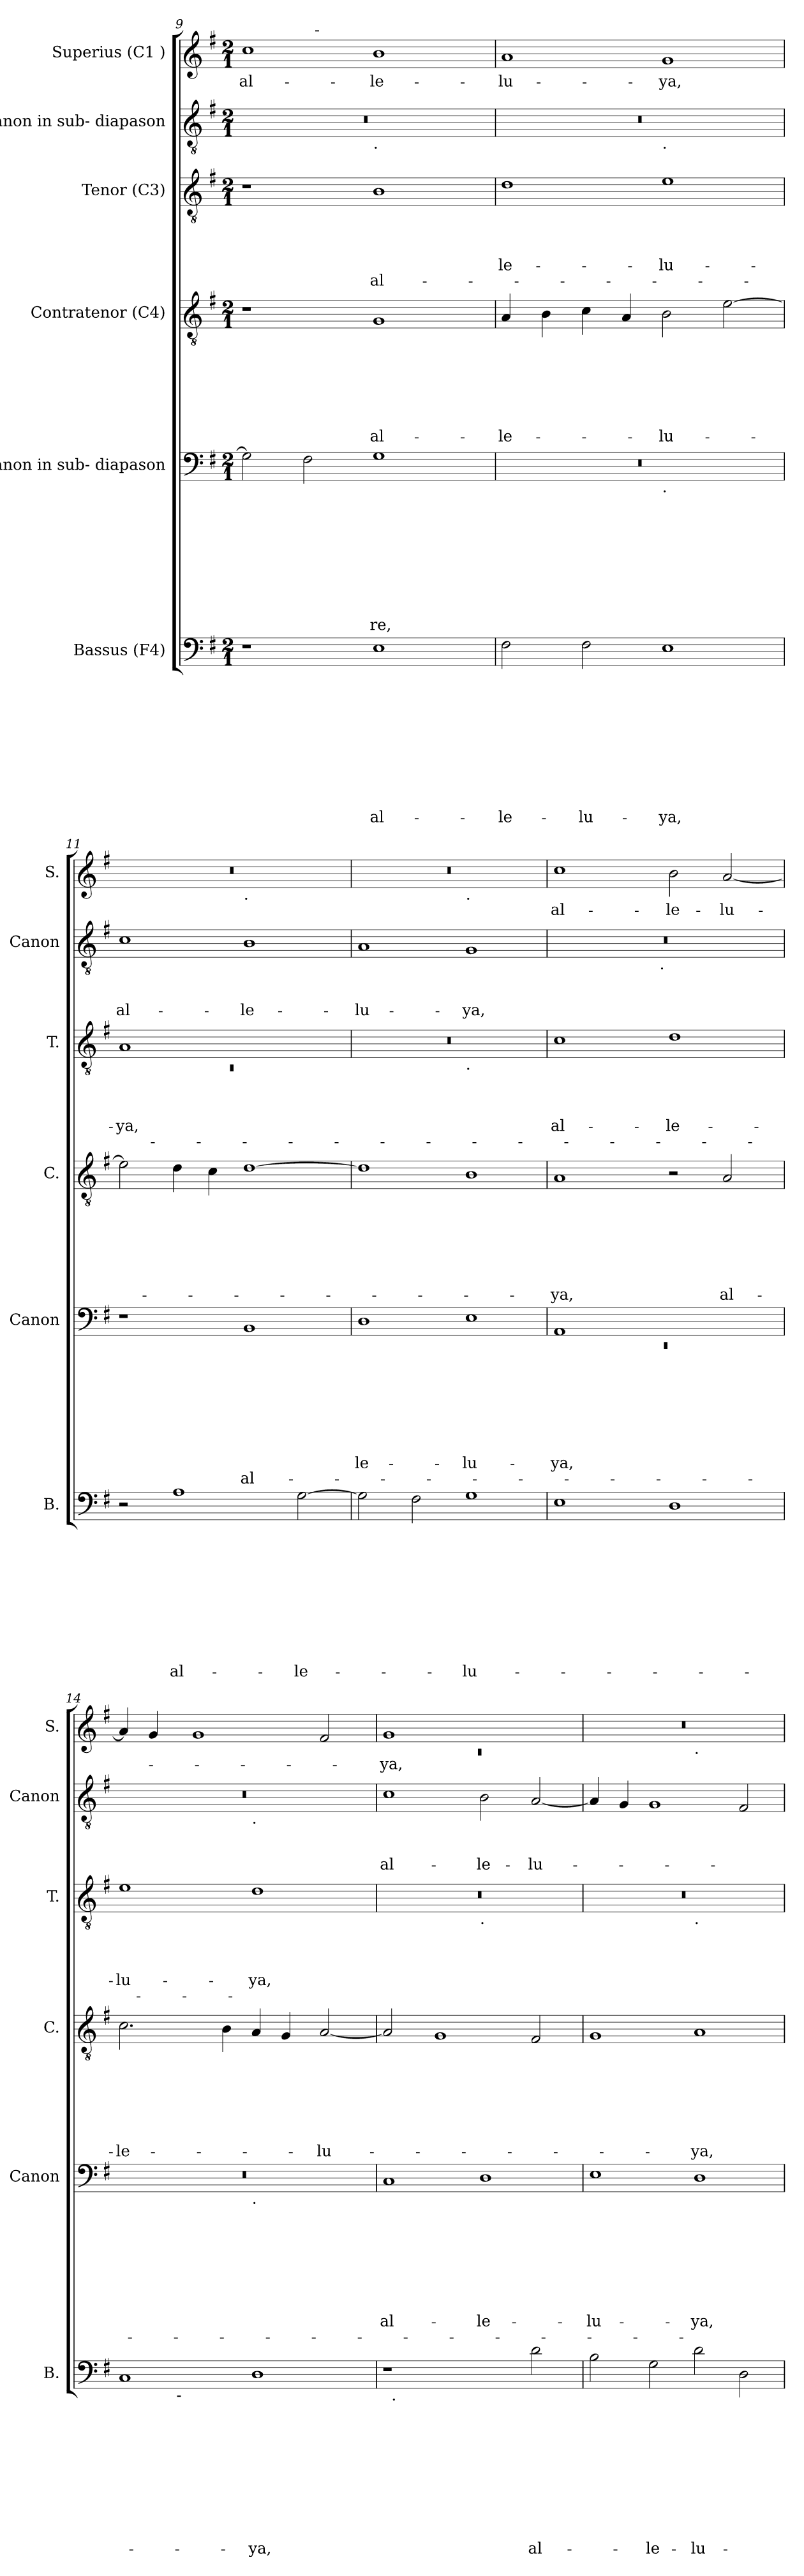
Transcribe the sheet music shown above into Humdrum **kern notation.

**kern	**text	**text	**text	**text	**text	**text	**text	**text	**text	**text	**kern	**text	**text	**text	**text	**text	**text	**text	**text	**text	**kern	**text	**text	**text	**text	**text	**text	**text	**kern	**text	**text	**text	**text	**text	**kern	**text	**text	**text	**kern	**text
*part6	*part6	*part6	*part6	*part6	*part6	*part6	*part6	*part6	*part6	*part6	*part5	*part5	*part5	*part5	*part5	*part5	*part5	*part5	*part5	*part5	*part4	*part4	*part4	*part4	*part4	*part4	*part4	*part4	*part3	*part3	*part3	*part3	*part3	*part3	*part2	*part2	*part2	*part2	*part1	*part1
*staff6	*staff6	*staff6	*staff6	*staff6	*staff6	*staff6	*staff6	*staff6	*staff6	*staff6	*staff5	*staff5	*staff5	*staff5	*staff5	*staff5	*staff5	*staff5	*staff5	*staff5	*staff4	*staff4	*staff4	*staff4	*staff4	*staff4	*staff4	*staff4	*staff3	*staff3	*staff3	*staff3	*staff3	*staff3	*staff2	*staff2	*staff2	*staff2	*staff1	*staff1
*I"Bassus (F4)	*	*	*	*	*	*	*	*	*	*	*I"Canon in sub- diapason	*	*	*	*	*	*	*	*	*	*I"Contratenor (C4)	*	*	*	*	*	*	*	*I"Tenor (C3)	*	*	*	*	*	*I"Canon in sub- diapason	*	*	*	*I"Superius (C1 )	*
*I'B.	*	*	*	*	*	*	*	*	*	*	*I'Canon	*	*	*	*	*	*	*	*	*	*I'C.	*	*	*	*	*	*	*	*I'T.	*	*	*	*	*	*I'Canon	*	*	*	*I'S.	*
!!LO:LB:g=z
*clefF4	*	*	*	*	*	*	*	*	*	*	*clefF4	*	*	*	*	*	*	*	*	*	*clefGv2	*	*	*	*	*	*	*	*clefGv2	*	*	*	*	*	*clefGv2	*	*	*	*clefG2	*
*k[f#]	*	*	*	*	*	*	*	*	*	*	*k[f#]	*	*	*	*	*	*	*	*	*	*k[f#]	*	*	*	*	*	*	*	*k[f#]	*	*	*	*	*	*k[f#]	*	*	*	*k[f#]	*
*G:	*	*	*	*	*	*	*	*	*	*	*G:	*	*	*	*	*	*	*	*	*	*G:	*	*	*	*	*	*	*	*G:	*	*	*	*	*	*G:	*	*	*	*G:	*
*M2/1	*	*	*	*	*	*	*	*	*	*	*M2/1	*	*	*	*	*	*	*	*	*	*M2/1	*	*	*	*	*	*	*	*M2/1	*	*	*	*	*	*M2/1	*	*	*	*M2/1	*
=9	=9	=9	=9	=9	=9	=9	=9	=9	=9	=9	=9	=9	=9	=9	=9	=9	=9	=9	=9	=9	=9	=9	=9	=9	=9	=9	=9	=9	=9	=9	=9	=9	=9	=9	=9	=9	=9	=9	=9	=9
!	!	!	!	!	!	!	!	!	!	!	!	!	!	!	!	!	!	!	!	!	!	!	!	!	!	!	!	!	!	!	!	!	!	!	!	!	!	!	!	!LO:LY:b
*	*	*	*	*	*	*	*	*	*	*	*	*	*	*	*	*	*	*	*	*	*	*	*	*	*	*	*	*	*	*	*	*	*	*	*^	*	*	*	*^	*
1r	.	.	.	.	.	.	.	.	.	.	2G\]	.	.	.	.	.	.	.	.	.	1r	.	.	.	.	.	.	.	1r	.	.	.	.	.	0r	1ryy	.	.	.	1cc	2ryy	al-
.	.	.	.	.	.	.	.	.	.	.	2F#\	.	.	.	.	.	.	.	.	.	.	.	.	.	.	.	.	.	.	.	.	.	.	.	.	.	.	.	.	.	32ryy	.
!	!	!	!	!	!	!	!	!	!	!	!	!	!	!	!	!	!	!	!	!	!	!	!	!	!	!	!	!	!	!	!	!	!	!	!	!	!	!	!	!	!LO:TX:a:t=-	!
.	.	.	.	.	.	.	.	.	.	.	.	.	.	.	.	.	.	.	.	.	.	.	.	.	.	.	.	.	.	.	.	.	.	.	.	.	.	.	.	.	1ryy	.
!	!	!	!	!	!	!	!	!	!	!	!	!	!	!	!	!	!	!	!	!	!	!	!	!	!	!	!	!	!	!	!	!	!	!	!	!LO:TX:b:t=.	!	!	!	!	!	!
!	!	!	!	!	!	!	!	!	!	!LO:LY:b	!	!	!	!	!	!	!	!	!	!LO:LY:b	!	!	!	!	!	!	!	!LO:LY:b	!	!	!	!	!	!LO:LY:b	!	!	!	!	!	!	!	!LO:LY:b
1E	.	.	.	.	.	.	.	.	.	al-	1G	.	.	.	.	.	.	.	.	re,	1G	.	.	.	.	.	.	al-	1B	.	.	.	.	al-	.	1ryy	.	.	.	1b	.	-le-
.	.	.	.	.	.	.	.	.	.	.	.	.	.	.	.	.	.	.	.	.	.	.	.	.	.	.	.	.	.	.	.	.	.	.	.	.	.	.	.	.	4...ryy	.
=10	=10	=10	=10	=10	=10	=10	=10	=10	=10	=10	=10	=10	=10	=10	=10	=10	=10	=10	=10	=10	=10	=10	=10	=10	=10	=10	=10	=10	=10	=10	=10	=10	=10	=10	=10	=10	=10	=10	=10	=10	=10	=10
!	!	!	!	!	!	!	!	!	!	!LO:LY:b	!	!	!	!	!	!	!	!	!	!	!	!	!	!	!	!	!	!LO:LY:b	!	!	!	!	!LO:LY:b	!	!	!	!	!	!	!	!	!LO:LY:b
*	*	*	*	*	*	*	*	*	*	*	*^	*	*	*	*	*	*	*	*	*	*	*	*	*	*	*	*	*	*	*	*	*	*	*	*	*	*	*	*	*v	*v	*
2F#\	.	.	.	.	.	.	.	.	.	-le-	0r	1ryy	.	.	.	.	.	.	.	.	.	4A/	.	.	.	.	.	.	-le-	1d	.	.	.	le-	.	0r	1ryy	.	.	.	1a	-lu-
.	.	.	.	.	.	.	.	.	.	.	.	.	.	.	.	.	.	.	.	.	.	4B\	.	.	.	.	.	.	.	.	.	.	.	.	.	.	.	.	.	.	.	.
!	!	!	!	!	!	!	!	!	!	!LO:LY:b	!	!	!	!	!	!	!	!	!	!	!	!	!	!	!	!	!	!	!	!	!	!	!	!	!	!	!	!	!	!	!	!
2F#\	.	.	.	.	.	.	.	.	.	-lu-	.	.	.	.	.	.	.	.	.	.	.	4c\	.	.	.	.	.	.	.	.	.	.	.	.	.	.	.	.	.	.	.	.
.	.	.	.	.	.	.	.	.	.	.	.	.	.	.	.	.	.	.	.	.	.	4A/	.	.	.	.	.	.	.	.	.	.	.	.	.	.	.	.	.	.	.	.
!	!	!	!	!	!	!	!	!	!	!	!	!	!	!	!	!	!	!	!	!	!	!	!	!	!	!	!	!	!	!	!	!	!	!	!	!	!LO:TX:b:t=.	!	!	!	!	!
!	!	!	!	!	!	!	!	!	!	!	!	!LO:TX:b:t=.	!	!	!	!	!	!	!	!	!	!	!	!	!	!	!	!	!	!	!	!	!	!	!	!	!	!	!	!	!	!
!	!	!	!	!	!	!	!	!	!	!LO:LY:b	!	!	!	!	!	!	!	!	!	!	!	!	!	!	!	!	!	!	!LO:LY:b	!	!	!	!	!LO:LY:b	!	!	!	!	!	!	!	!LO:LY:b
1E	.	.	.	.	.	.	.	.	.	-ya,	.	1ryy	.	.	.	.	.	.	.	.	.	2B\	.	.	.	.	.	.	-lu-	1e	.	.	.	-lu-	.	.	1ryy	.	.	.	1g	-ya,
.	.	.	.	.	.	.	.	.	.	.	.	.	.	.	.	.	.	.	.	.	.	[>2e\	.	.	.	.	.	.	.	.	.	.	.	.	.	.	.	.	.	.	.	.
=11	=11	=11	=11	=11	=11	=11	=11	=11	=11	=11	=11	=11	=11	=11	=11	=11	=11	=11	=11	=11	=11	=11	=11	=11	=11	=11	=11	=11	=11	=11	=11	=11	=11	=11	=11	=11	=11	=11	=11	=11	=11	=11
*	*	*	*	*	*	*	*	*	*	*	*	*	*	*	*	*	*	*	*	*	*	*	*	*	*	*	*	*	*	*^	*	*	*	*	*	*	*	*	*	*	*	*
!	!	!	!	!	!	!	!	!	!	!	!	!	!	!	!	!	!	!	!	!	!	!	!	!	!	!	!	!	!	!	!LO:N:vis=1	!	!	!	!LO:LY:b	!	!	!	!	!	!LO:LY:b	!	!
*	*	*	*	*	*	*	*	*	*	*	*v	*v	*	*	*	*	*	*	*	*	*	*	*	*	*	*	*	*	*	*	*	*	*	*	*	*	*v	*v	*	*	*	*^	*
2r	.	.	.	.	.	.	.	.	.	.	1r	.	.	.	.	.	.	.	.	.	2e\]	.	.	.	.	.	.	.	1A	0rC	.	.	.	-ya,	.	1c	.	.	-al-	0r	1ryy	.
!	!	!	!	!	!	!	!	!	!	!LO:LY:b	!	!	!	!	!	!	!	!	!	!	!	!	!	!	!	!	!	!	!	!	!	!	!	!	!	!	!	!	!	!	!	!
1A	.	.	.	.	.	.	.	.	.	al-	.	.	.	.	.	.	.	.	.	.	4d\	.	.	.	.	.	.	.	.	.	.	.	.	.	.	.	.	.	.	.	.	.
.	.	.	.	.	.	.	.	.	.	.	.	.	.	.	.	.	.	.	.	.	4c\	.	.	.	.	.	.	.	.	.	.	.	.	.	.	.	.	.	.	.	.	.
!	!	!	!	!	!	!	!	!	!	!	!	!	!	!	!	!	!	!	!	!	!	!	!	!	!	!	!	!	!	!	!	!	!	!	!	!	!	!	!	!	!LO:TX:b:t=.	!
!	!	!	!	!	!	!	!	!	!	!	!	!	!	!	!	!	!	!	!	!LO:LY:b	!	!	!	!	!	!	!	!	!	!	!	!	!	!	!	!	!	!	!LO:LY:b	!	!	!
.	.	.	.	.	.	.	.	.	.	.	1BB	.	.	.	.	.	.	.	.	al-	[>1d	.	.	.	.	.	.	.	1ryy	.	.	.	.	.	.	1B	.	.	-le-	.	1ryy	.
!	!	!	!	!	!	!	!	!	!	!LO:LY:b	!	!	!	!	!	!	!	!	!	!	!	!	!	!	!	!	!	!	!	!	!	!	!	!	!	!	!	!	!	!	!	!
[>2G\	.	.	.	.	.	.	.	.	.	-le-	.	.	.	.	.	.	.	.	.	.	.	.	.	.	.	.	.	.	.	.	.	.	.	.	.	.	.	.	.	.	.	.
=12	=12	=12	=12	=12	=12	=12	=12	=12	=12	=12	=12	=12	=12	=12	=12	=12	=12	=12	=12	=12	=12	=12	=12	=12	=12	=12	=12	=12	=12	=12	=12	=12	=12	=12	=12	=12	=12	=12	=12	=12	=12	=12
!	!	!	!	!	!	!	!	!	!	!	!	!	!	!	!	!	!	!	!LO:LY:b	!	!	!	!	!	!	!	!	!	!	!	!	!	!	!	!	!	!	!	!LO:LY:b	!	!	!
2G\]	.	.	.	.	.	.	.	.	.	.	1D	.	.	.	.	.	.	.	-le-	.	1d]	.	.	.	.	.	.	.	0r	1ryy	.	.	.	.	.	1A	.	.	-lu-	0r	1ryy	.
2F#\	.	.	.	.	.	.	.	.	.	.	.	.	.	.	.	.	.	.	.	.	.	.	.	.	.	.	.	.	.	.	.	.	.	.	.	.	.	.	.	.	.	.
!	!	!	!	!	!	!	!	!	!	!	!	!	!	!	!	!	!	!	!	!	!	!	!	!	!	!	!	!	!	!	!	!	!	!	!	!	!	!	!	!	!LO:TX:b:t=.	!
!	!	!	!	!	!	!	!	!	!	!	!	!	!	!	!	!	!	!	!	!	!	!	!	!	!	!	!	!	!	!LO:TX:b:t=.	!	!	!	!	!	!	!	!	!	!	!	!
!	!	!	!	!	!	!	!	!	!	!LO:LY:b	!	!	!	!	!	!	!	!	!LO:LY:b	!	!	!	!	!	!	!	!	!	!	!	!	!	!	!	!	!	!	!	!LO:LY:b	!	!	!
1G	.	.	.	.	.	.	.	.	.	-lu-	1E	.	.	.	.	.	.	.	-lu-	.	1B	.	.	.	.	.	.	.	.	1ryy	.	.	.	.	.	1G	.	.	-ya,	.	1ryy	.
=13	=13	=13	=13	=13	=13	=13	=13	=13	=13	=13	=13	=13	=13	=13	=13	=13	=13	=13	=13	=13	=13	=13	=13	=13	=13	=13	=13	=13	=13	=13	=13	=13	=13	=13	=13	=13	=13	=13	=13	=13	=13	=13
*	*	*	*	*	*	*	*	*	*	*	*^	*	*	*	*	*	*	*	*	*	*	*	*	*	*	*	*	*	*	*	*	*	*	*	*	*	*	*	*	*	*	*
!	!	!	!	!	!	!	!	!	!	!	!	!LO:N:vis=1	!	!	!	!	!	!	!	!LO:LY:b	!	!	!	!	!	!	!	!	!LO:LY:b	!	!	!	!	!	!LO:LY:b	!	!	!	!	!	!	!	!LO:LY:b
*	*	*	*	*	*	*	*	*	*	*	*	*	*	*	*	*	*	*	*	*	*	*	*	*	*	*	*	*	*	*v	*v	*	*	*	*	*	*^	*	*	*	*v	*v	*
1E	.	.	.	.	.	.	.	.	.	.	1AA	0rEE	.	.	.	.	.	.	.	-ya,	.	1A	.	.	.	.	.	.	-ya,	1c	.	.	.	al-	.	0r	2ryy	.	.	.	1cc	al-
.	.	.	.	.	.	.	.	.	.	.	.	.	.	.	.	.	.	.	.	.	.	.	.	.	.	.	.	.	.	.	.	.	.	.	.	.	4...ryy	.	.	.	.	.
!	!	!	!	!	!	!	!	!	!	!	!	!	!	!	!	!	!	!	!	!	!	!	!	!	!	!	!	!	!	!	!	!	!	!	!	!	!LO:TX:b:t=.	!	!	!	!	!
.	.	.	.	.	.	.	.	.	.	.	.	.	.	.	.	.	.	.	.	.	.	.	.	.	.	.	.	.	.	.	.	.	.	.	.	.	1ryy	.	.	.	.	.
!	!	!	!	!	!	!	!	!	!	!	!	!	!	!	!	!	!	!	!	!	!	!	!	!	!	!	!	!	!	!	!	!	!	!LO:LY:b	!	!	!	!	!	!	!	!LO:LY:b
1D	.	.	.	.	.	.	.	.	.	.	1ryy	.	.	.	.	.	.	.	.	.	.	2r	.	.	.	.	.	.	.	1d	.	.	.	-le-	.	.	.	.	.	.	2b\	-le-
!	!	!	!	!	!	!	!	!	!	!	!	!	!	!	!	!	!	!	!	!	!	!	!	!	!	!	!	!	!LO:LY:b	!	!	!	!	!	!	!	!	!	!	!	!	!LO:LY:b
.	.	.	.	.	.	.	.	.	.	.	.	.	.	.	.	.	.	.	.	.	.	2A/	.	.	.	.	.	.	al-	.	.	.	.	.	.	.	.	.	.	.	[>2a/	-lu-
.	.	.	.	.	.	.	.	.	.	.	.	.	.	.	.	.	.	.	.	.	.	.	.	.	.	.	.	.	.	.	.	.	.	.	.	.	32ryy	.	.	.	.	.
!!LO:PB:g=z
=14	=14	=14	=14	=14	=14	=14	=14	=14	=14	=14	=14	=14	=14	=14	=14	=14	=14	=14	=14	=14	=14	=14	=14	=14	=14	=14	=14	=14	=14	=14	=14	=14	=14	=14	=14	=14	=14	=14	=14	=14	=14	=14
!	!	!	!	!	!	!	!	!	!	!	!	!	!	!	!	!	!	!	!	!	!	!	!	!	!	!	!	!	!LO:LY:b	!	!	!	!	!LO:LY:b	!	!	!	!	!	!	!	!
*^	*	*	*	*	*	*	*	*	*	*	*	*	*	*	*	*	*	*	*	*	*	*	*	*	*	*	*	*	*	*	*	*	*	*	*	*	*	*	*	*	*	*
1C	4ryy	.	.	.	.	.	.	.	.	.	.	0r	1ryy	.	.	.	.	.	.	.	.	.	2.c\	.	.	.	.	.	.	-le-	1e	.	.	.	-lu-	.	0r	1ryy	.	.	.	4a/]	.
.	8ryy	.	.	.	.	.	.	.	.	.	.	.	.	.	.	.	.	.	.	.	.	.	.	.	.	.	.	.	.	.	.	.	.	.	.	.	.	.	.	.	.	4g/	.
.	32ryy	.	.	.	.	.	.	.	.	.	.	.	.	.	.	.	.	.	.	.	.	.	.	.	.	.	.	.	.	.	.	.	.	.	.	.	.	.	.	.	.	.	.
!	!LO:TX:b:t=-	!	!	!	!	!	!	!	!	!	!	!	!	!	!	!	!	!	!	!	!	!	!	!	!	!	!	!	!	!	!	!	!	!	!	!	!	!	!	!	!	!	!
.	1ryy	.	.	.	.	.	.	.	.	.	.	.	.	.	.	.	.	.	.	.	.	.	.	.	.	.	.	.	.	.	.	.	.	.	.	.	.	.	.	.	.	.	.
.	.	.	.	.	.	.	.	.	.	.	.	.	.	.	.	.	.	.	.	.	.	.	.	.	.	.	.	.	.	.	.	.	.	.	.	.	.	.	.	.	.	1g	.
.	.	.	.	.	.	.	.	.	.	.	.	.	.	.	.	.	.	.	.	.	.	.	4B\	.	.	.	.	.	.	.	.	.	.	.	.	.	.	.	.	.	.	.	.
!	!	!	!	!	!	!	!	!	!	!	!	!	!	!	!	!	!	!	!	!	!	!	!	!	!	!	!	!	!	!	!	!	!	!	!	!	!	!LO:TX:b:t=.	!	!	!	!	!
!	!	!	!	!	!	!	!	!	!	!	!	!	!LO:TX:b:t=.	!	!	!	!	!	!	!	!	!	!	!	!	!	!	!	!	!	!	!	!	!	!	!	!	!	!	!	!	!	!
!	!	!	!	!	!	!	!	!	!	!	!LO:LY:b	!	!	!	!	!	!	!	!	!	!	!	!	!	!	!	!	!	!	!	!	!	!	!	!LO:LY:b	!	!	!	!	!	!	!	!
1D	.	.	.	.	.	.	.	.	.	.	-ya,	.	1ryy	.	.	.	.	.	.	.	.	.	4A/	.	.	.	.	.	.	.	1d	.	.	.	-ya,	.	.	1ryy	.	.	.	.	.
.	.	.	.	.	.	.	.	.	.	.	.	.	.	.	.	.	.	.	.	.	.	.	4G/	.	.	.	.	.	.	.	.	.	.	.	.	.	.	.	.	.	.	.	.
.	2ryy	.	.	.	.	.	.	.	.	.	.	.	.	.	.	.	.	.	.	.	.	.	.	.	.	.	.	.	.	.	.	.	.	.	.	.	.	.	.	.	.	.	.
!	!	!	!	!	!	!	!	!	!	!	!	!	!	!	!	!	!	!	!	!	!	!	!	!	!	!	!	!	!	!LO:LY:b	!	!	!	!	!	!	!	!	!	!	!	!	!
.	.	.	.	.	.	.	.	.	.	.	.	.	.	.	.	.	.	.	.	.	.	.	[<2A/	.	.	.	.	.	.	-lu-	.	.	.	.	.	.	.	.	.	.	.	2f#/	.
.	16.ryy	.	.	.	.	.	.	.	.	.	.	.	.	.	.	.	.	.	.	.	.	.	.	.	.	.	.	.	.	.	.	.	.	.	.	.	.	.	.	.	.	.	.
=15	=15	=15	=15	=15	=15	=15	=15	=15	=15	=15	=15	=15	=15	=15	=15	=15	=15	=15	=15	=15	=15	=15	=15	=15	=15	=15	=15	=15	=15	=15	=15	=15	=15	=15	=15	=15	=15	=15	=15	=15	=15	=15	=15
*	*	*	*	*	*	*	*	*	*	*	*	*	*	*	*	*	*	*	*	*	*	*	*	*	*	*	*	*	*	*	*	*	*	*	*	*	*	*	*	*	*	*^	*
!	!	!	!	!	!	!	!	!	!	!	!	!	!	!	!	!	!	!	!	!	!LO:LY:b	!	!	!	!	!	!	!	!	!	!	!	!	!	!	!	!	!	!	!	!LO:LY:b	!	!LO:N:vis=1	!LO:LY:b
*	*	*	*	*	*	*	*	*	*	*	*	*v	*v	*	*	*	*	*	*	*	*	*	*	*	*	*	*	*	*	*	*^	*	*	*	*	*	*v	*v	*	*	*	*	*	*
1r	32ryy	.	.	.	.	.	.	.	.	.	.	1C	.	.	.	.	.	.	.	al-	.	2A/]	.	.	.	.	.	.	.	0r	1ryy	.	.	.	.	.	1c	.	.	al-	1g	0rc	-ya,
!	!LO:TX:b:t=.	!	!	!	!	!	!	!	!	!	!	!	!	!	!	!	!	!	!	!	!	!	!	!	!	!	!	!	!	!	!	!	!	!	!	!	!	!	!	!	!	!	!
.	1ryy	.	.	.	.	.	.	.	.	.	.	.	.	.	.	.	.	.	.	.	.	.	.	.	.	.	.	.	.	.	.	.	.	.	.	.	.	.	.	.	.	.	.
.	.	.	.	.	.	.	.	.	.	.	.	.	.	.	.	.	.	.	.	.	.	1G	.	.	.	.	.	.	.	.	.	.	.	.	.	.	.	.	.	.	.	.	.
!	!	!	!	!	!	!	!	!	!	!	!	!	!	!	!	!	!	!	!	!	!	!	!	!	!	!	!	!	!	!	!LO:TX:b:t=.	!	!	!	!	!	!	!	!	!	!	!	!
!	!	!	!	!	!	!	!	!	!	!	!	!	!	!	!	!	!	!	!	!LO:LY:b	!	!	!	!	!	!	!	!	!	!	!	!	!	!	!	!	!	!	!	!LO:LY:b	!	!	!
2ryy	.	.	.	.	.	.	.	.	.	.	.	1D	.	.	.	.	.	.	.	-le-	.	.	.	.	.	.	.	.	.	.	1ryy	.	.	.	.	.	2B\	.	.	-le-	1ryy	.	.
.	2ryy	.	.	.	.	.	.	.	.	.	.	.	.	.	.	.	.	.	.	.	.	.	.	.	.	.	.	.	.	.	.	.	.	.	.	.	.	.	.	.	.	.	.
!	!	!	!	!	!	!	!	!	!	!	!LO:LY:b	!	!	!	!	!	!	!	!	!	!	!	!	!	!	!	!	!	!	!	!	!	!	!	!	!	!	!	!	!LO:LY:b	!	!	!
2d\	.	.	.	.	.	.	.	.	.	.	al-	.	.	.	.	.	.	.	.	.	.	2F#/	.	.	.	.	.	.	.	.	.	.	.	.	.	.	[<2A/	.	.	-lu-	.	.	.
.	4...ryy	.	.	.	.	.	.	.	.	.	.	.	.	.	.	.	.	.	.	.	.	.	.	.	.	.	.	.	.	.	.	.	.	.	.	.	.	.	.	.	.	.	.
=16	=16	=16	=16	=16	=16	=16	=16	=16	=16	=16	=16	=16	=16	=16	=16	=16	=16	=16	=16	=16	=16	=16	=16	=16	=16	=16	=16	=16	=16	=16	=16	=16	=16	=16	=16	=16	=16	=16	=16	=16	=16	=16	=16
!	!	!	!	!	!	!	!	!	!	!	!	!	!	!	!	!	!	!	!	!LO:LY:b	!	!	!	!	!	!	!	!	!	!	!	!	!	!	!	!	!	!	!	!	!	!	!
*v	*v	*	*	*	*	*	*	*	*	*	*	*	*	*	*	*	*	*	*	*	*	*	*	*	*	*	*	*	*	*	*	*	*	*	*	*	*	*	*	*	*	*	*
2B\	.	.	.	.	.	.	.	.	.	.	1E	.	.	.	.	.	.	.	-lu-	.	1G	.	.	.	.	.	.	.	0r	1ryy	.	.	.	.	.	4A/]	.	.	.	0r	1ryy	.
.	.	.	.	.	.	.	.	.	.	.	.	.	.	.	.	.	.	.	.	.	.	.	.	.	.	.	.	.	.	.	.	.	.	.	.	4G/	.	.	.	.	.	.
!	!	!	!	!	!	!	!	!	!	!LO:LY:b	!	!	!	!	!	!	!	!	!	!	!	!	!	!	!	!	!	!	!	!	!	!	!	!	!	!	!	!	!	!	!	!
2G\	.	.	.	.	.	.	.	.	.	-le-	.	.	.	.	.	.	.	.	.	.	.	.	.	.	.	.	.	.	.	.	.	.	.	.	.	1G	.	.	.	.	.	.
!	!	!	!	!	!	!	!	!	!	!	!	!	!	!	!	!	!	!	!	!	!	!	!	!	!	!	!	!	!	!	!	!	!	!	!	!	!	!	!	!	!LO:TX:b:t=.	!
!	!	!	!	!	!	!	!	!	!	!	!	!	!	!	!	!	!	!	!	!	!	!	!	!	!	!	!	!	!	!LO:TX:b:t=.	!	!	!	!	!	!	!	!	!	!	!	!
!	!	!	!	!	!	!	!	!	!	!LO:LY:b	!	!	!	!	!	!	!	!	!LO:LY:b	!	!	!	!	!	!	!	!	!LO:LY:b	!	!	!	!	!	!	!	!	!	!	!	!	!	!
2d\	.	.	.	.	.	.	.	.	.	-lu-	1D	.	.	.	.	.	.	.	-ya,	.	1A	.	.	.	.	.	.	-ya,	.	1ryy	.	.	.	.	.	.	.	.	.	.	1ryy	.
2D\	.	.	.	.	.	.	.	.	.	.	.	.	.	.	.	.	.	.	.	.	.	.	.	.	.	.	.	.	.	.	.	.	.	.	.	2F#/	.	.	.	.	.	.
*	*	*	*	*	*	*	*	*	*	*	*	*	*	*	*	*	*	*	*	*	*	*	*	*	*	*	*	*	*v	*v	*	*	*	*	*	*	*	*	*	*v	*v	*
=	=	=	=	=	=	=	=	=	=	=	=	=	=	=	=	=	=	=	=	=	=	=	=	=	=	=	=	=	=	=	=	=	=	=	=	=	=	=	=	=
*-	*-	*-	*-	*-	*-	*-	*-	*-	*-	*-	*-	*-	*-	*-	*-	*-	*-	*-	*-	*-	*-	*-	*-	*-	*-	*-	*-	*-	*-	*-	*-	*-	*-	*-	*-	*-	*-	*-	*-	*-
